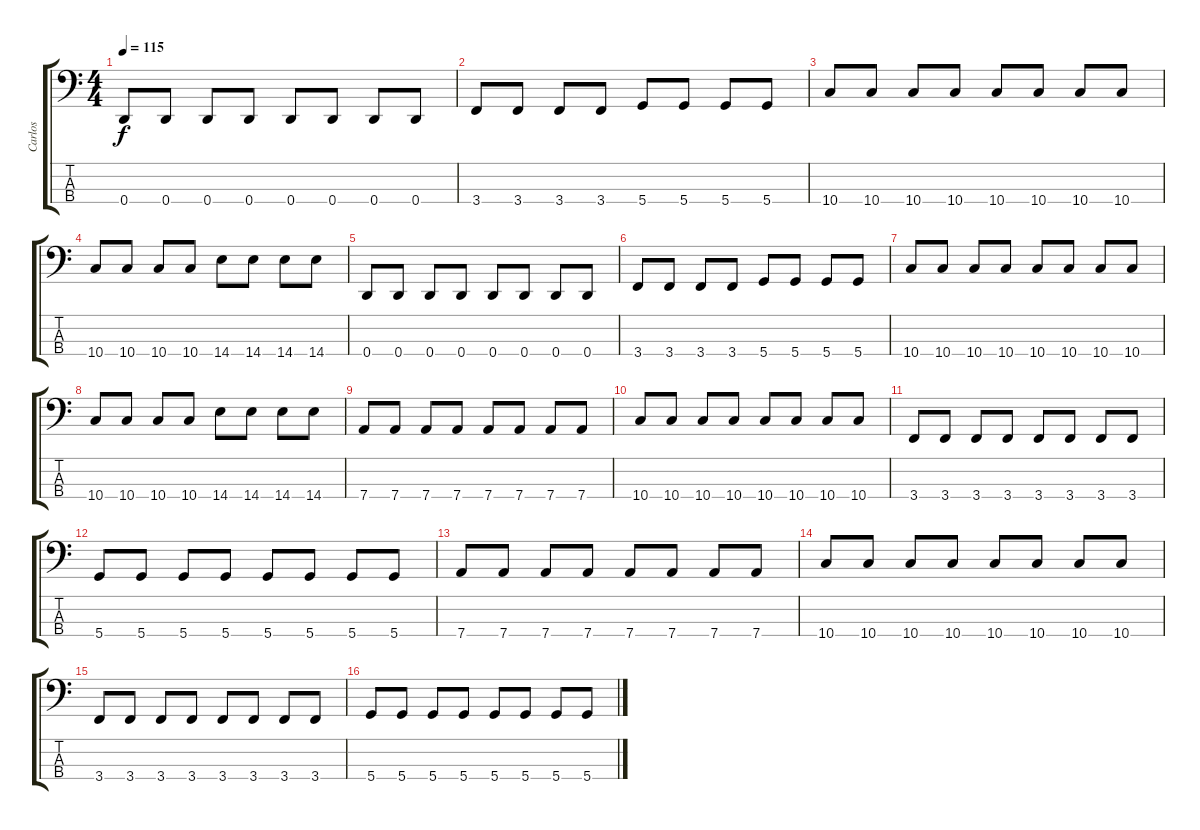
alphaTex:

\track ("Carlos" "Carlos") {instrument electricbassfinger}
\staff {score tabs}
\tuning (G2 D2 A1 D1) {hide}
\ts (4 4)
\tempo 115
\clef f4
\ks c
0.4.8{dy f} 0.4.8 0.4.8 0.4.8 0.4.8 0.4.8 0.4.8 0.4.8 |
3.4.8 3.4.8 3.4.8 3.4.8 5.4.8 5.4.8 5.4.8 5.4.8 |
10.4.8 10.4.8 10.4.8 10.4.8 10.4.8 10.4.8 10.4.8 10.4.8 |
10.4.8 10.4.8 10.4.8 10.4.8 14.4.8 14.4.8 14.4.8 14.4.8 |
0.4.8 0.4.8 0.4.8 0.4.8 0.4.8 0.4.8 0.4.8 0.4.8 |
3.4.8 3.4.8 3.4.8 3.4.8 5.4.8 5.4.8 5.4.8 5.4.8 |
10.4.8 10.4.8 10.4.8 10.4.8 10.4.8 10.4.8 10.4.8 10.4.8 |
10.4.8 10.4.8 10.4.8 10.4.8 14.4.8 14.4.8 14.4.8 14.4.8 |
7.4.8 7.4.8 7.4.8 7.4.8 7.4.8 7.4.8 7.4.8 7.4.8 |
10.4.8 10.4.8 10.4.8 10.4.8 10.4.8 10.4.8 10.4.8 10.4.8 |
3.4.8 3.4.8 3.4.8 3.4.8 3.4.8 3.4.8 3.4.8 3.4.8 |
5.4.8 5.4.8 5.4.8 5.4.8 5.4.8 5.4.8 5.4.8 5.4.8 |
7.4.8 7.4.8 7.4.8 7.4.8 7.4.8 7.4.8 7.4.8 7.4.8 |
10.4.8 10.4.8 10.4.8 10.4.8 10.4.8 10.4.8 10.4.8 10.4.8 |
3.4.8 3.4.8 3.4.8 3.4.8 3.4.8 3.4.8 3.4.8 3.4.8 |
5.4.8 5.4.8 5.4.8 5.4.8 5.4.8 5.4.8 5.4.8 5.4.8
